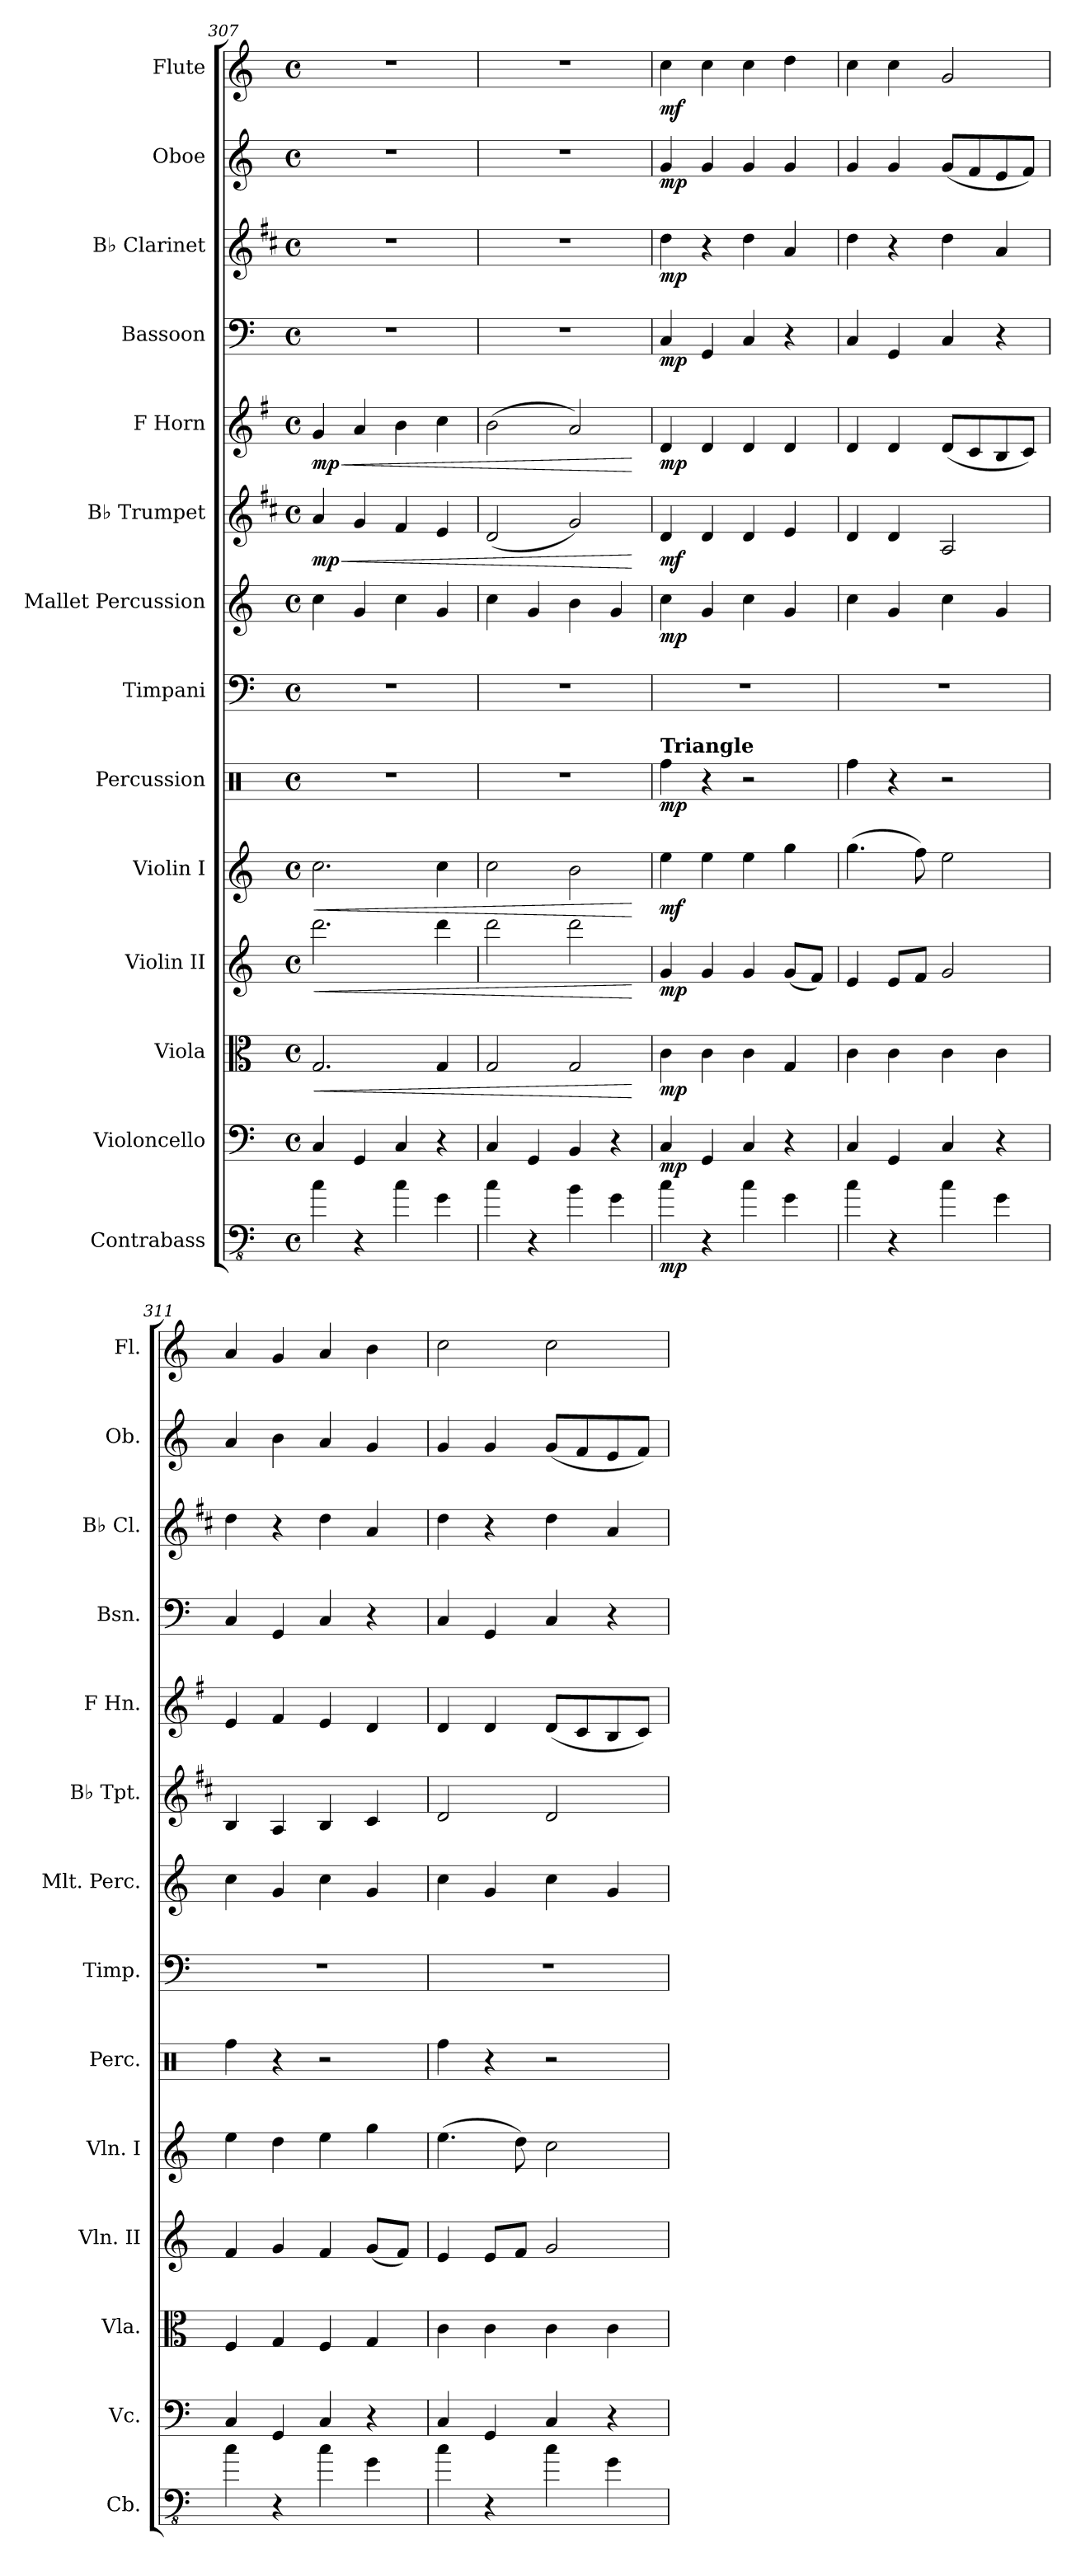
**kern	**dynam	**kern	**dynam	**kern	**dynam	**kern	**dynam	**kern	**dynam	**kern	**dynam	**kern	**kern	**dynam	**kern	**dynam	**kern	**dynam	**kern	**dynam	**kern	**dynam	**kern	**dynam	**kern	**dynam
*part14	*part14	*part13	*part13	*part12	*part12	*part11	*part11	*part10	*part10	*part9	*part9	*part8	*part7	*part7	*part6	*part6	*part5	*part5	*part4	*part4	*part3	*part3	*part2	*part2	*part1	*part1
*staff14	*staff14	*staff13	*staff13	*staff12	*staff12	*staff11	*staff11	*staff10	*staff10	*staff9	*staff9	*staff8	*staff7	*staff7	*staff6	*staff6	*staff5	*staff5	*staff4	*staff4	*staff3	*staff3	*staff2	*staff2	*staff1	*staff1
*I"Contrabass	*	*I"Violoncello	*	*I"Viola	*	*I"Violin II	*	*I"Violin I	*	*I"Percussion	*	*I"Timpani	*I"Mallet Percussion	*	*I"B♭ Trumpet	*	*I"F Horn	*	*I"Bassoon	*	*I"B♭ Clarinet	*	*I"Oboe	*	*I"Flute	*
*I'Cb.	*	*I'Vc.	*	*I'Vla.	*	*I'Vln. II	*	*I'Vln. I	*	*I'Perc.	*	*I'Timp.	*I'Mlt. Perc.	*	*I'B♭ Tpt.	*	*I'F Hn.	*	*I'Bsn.	*	*I'B♭ Cl.	*	*I'Ob.	*	*I'Fl.	*
*clefFv4	*	*clefF4	*	*clefC3	*	*clefG2	*	*clefG2	*	*clefX	*	*clefF4	*clefG2	*	*clefG2	*	*clefG2	*	*clefF4	*	*clefG2	*	*clefG2	*	*clefG2	*
*ITrd7c12	*	*	*	*	*	*	*	*	*	*	*	*	*ITrd-14c-24	*	*ITrd1c2	*	*ITrd4c7	*	*	*	*ITrd1c2	*	*	*	*	*
*k[]	*	*k[]	*	*k[]	*	*k[]	*	*k[]	*	*k[]	*	*k[]	*k[]	*	*k[]	*	*k[]	*	*k[]	*	*k[]	*	*k[]	*	*k[]	*
*M4/4	*	*M4/4	*	*M4/4	*	*M4/4	*	*M4/4	*	*M4/4	*	*M4/4	*M4/4	*	*M4/4	*	*M4/4	*	*M4/4	*	*M4/4	*	*M4/4	*	*M4/4	*
*met(c)	*	*met(c)	*	*met(c)	*	*met(c)	*	*met(c)	*	*met(c)	*	*met(c)	*met(c)	*	*met(c)	*	*met(c)	*	*met(c)	*	*met(c)	*	*met(c)	*	*met(c)	*
=307	=307	=307	=307	=307	=307	=307	=307	=307	=307	=307	=307	=307	=307	=307	=307	=307	=307	=307	=307	=307	=307	=307	=307	=307	=307	=307
!	!	!	!	!	!LO:HP:b	!	!LO:HP:b	!	!LO:HP:b	!	!	!	!	!	!	!LO:HP:b	!	!LO:HP:b	!	!	!	!	!	!	!	!
!	!	!	!	!	!	!	!	!	!	!	!	!	!	!	!	!LO:DY:n=1:b	!	!LO:DY:n=1:b	!	!	!	!	!	!	!	!
4C\	.	4C/	.	2.G/	<	2.ddd\	<	2.cc\	<	1r	.	1r	4cccc\	.	4g/	< mp	4c/	< mp	1r	.	1r	.	1r	.	1r	.
4r	.	4GG/	.	.	.	.	.	.	.	.	.	.	4ggg/	.	4f/	.	4d/	.	.	.	.	.	.	.	.	.
4C\	.	4C/	.	.	.	.	.	.	.	.	.	.	4cccc\	.	4e/	.	4e\	.	.	.	.	.	.	.	.	.
4GG\	.	4r	.	4G/	.	4ddd\	.	4cc\	.	.	.	.	4ggg/	.	4d/	.	4f\	.	.	.	.	.	.	.	.	.
=308	=308	=308	=308	=308	=308	=308	=308	=308	=308	=308	=308	=308	=308	=308	=308	=308	=308	=308	=308	=308	=308	=308	=308	=308	=308	=308
4C\	.	4C/	.	2G/	.	2ddd\	.	2cc\	.	1r	.	1r	4cccc\	.	(2c/	.	(2e\	.	1r	.	1r	.	1r	.	1r	.
4r	.	4GG/	.	.	.	.	.	.	.	.	.	.	4ggg/	.	.	.	.	.	.	.	.	.	.	.	.	.
4BB\	.	4BB/	.	2G/	.	2ddd\	.	2b\	.	.	.	.	4bbb\	.	2f/)	.	2d/)	.	.	.	.	.	.	.	.	.
4GG\	.	4r	.	.	.	.	.	.	.	.	.	.	4ggg/	.	.	.	.	.	.	.	.	.	.	.	.	.
.	.	.	.	.	[	.	[	.	[	.	.	.	.	.	.	[	.	[	.	.	.	.	.	.	.	.
!!LO:PB:g=z
=309	=309	=309	=309	=309	=309	=309	=309	=309	=309	=309	=309	=309	=309	=309	=309	=309	=309	=309	=309	=309	=309	=309	=309	=309	=309	=309
!	!	!	!	!	!	!	!	!	!	!LO:TX:a:B:t=Triangle	!	!	!	!	!	!	!	!	!	!	!	!	!	!	!	!
!	!LO:DY:b	!	!LO:DY:b	!	!LO:DY:b	!	!LO:DY:b	!	!LO:DY:b	!	!LO:DY:b	!	!	!LO:DY:b	!	!LO:DY:b	!	!LO:DY:b	!	!LO:DY:b	!	!LO:DY:b	!	!LO:DY:b	!	!LO:DY:b
4C\	mp	4C/	mp	4c\	mp	4g/	mp	4ee\	mf	4Rff\	mp	1r	4cccc\	mp	4c/	mf	4G/	mp	4C/	mp	4cc\	mp	4g/	mp	4cc\	mf
4r	.	4GG/	.	4c\	.	4g/	.	4ee\	.	4r	.	.	4ggg/	.	4c/	.	4G/	.	4GG/	.	4r	.	4g/	.	4cc\	.
4C\	.	4C/	.	4c\	.	4g/	.	4ee\	.	2r	.	.	4cccc\	.	4c/	.	4G/	.	4C/	.	4cc\	.	4g/	.	4cc\	.
4GG\	.	4r	.	4G/	.	(8g/L	.	4gg\	.	.	.	.	4ggg/	.	4d/	.	4G/	.	4r	.	4g/	.	4g/	.	4dd\	.
.	.	.	.	.	.	8f/J)	.	.	.	.	.	.	.	.	.	.	.	.	.	.	.	.	.	.	.	.
=310	=310	=310	=310	=310	=310	=310	=310	=310	=310	=310	=310	=310	=310	=310	=310	=310	=310	=310	=310	=310	=310	=310	=310	=310	=310	=310
4C\	.	4C/	.	4c\	.	4e/	.	(4.gg\	.	4Rff\	.	1r	4cccc\	.	4c/	.	4G/	.	4C/	.	4cc\	.	4g/	.	4cc\	.
4r	.	4GG/	.	4c\	.	8e/L	.	.	.	4r	.	.	4ggg/	.	4c/	.	4G/	.	4GG/	.	4r	.	4g/	.	4cc\	.
.	.	.	.	.	.	8f/J	.	8ff\)	.	.	.	.	.	.	.	.	.	.	.	.	.	.	.	.	.	.
4C\	.	4C/	.	4c\	.	2g/	.	2ee\	.	2r	.	.	4cccc\	.	2G/	.	(8G/L	.	4C/	.	4cc\	.	(8g/L	.	2g/	.
.	.	.	.	.	.	.	.	.	.	.	.	.	.	.	.	.	8F/	.	.	.	.	.	8f/	.	.	.
4GG\	.	4r	.	4c\	.	.	.	.	.	.	.	.	4ggg/	.	.	.	8E/	.	4r	.	4g/	.	8e/	.	.	.
.	.	.	.	.	.	.	.	.	.	.	.	.	.	.	.	.	8F/J)	.	.	.	.	.	8f/J)	.	.	.
=311	=311	=311	=311	=311	=311	=311	=311	=311	=311	=311	=311	=311	=311	=311	=311	=311	=311	=311	=311	=311	=311	=311	=311	=311	=311	=311
4C\	.	4C/	.	4F/	.	4f/	.	4ee\	.	4Rff\	.	1r	4cccc\	.	4A/	.	4A/	.	4C/	.	4cc\	.	4a/	.	4a/	.
4r	.	4GG/	.	4G/	.	4g/	.	4dd\	.	4r	.	.	4ggg/	.	4G/	.	4B/	.	4GG/	.	4r	.	4b\	.	4g/	.
4C\	.	4C/	.	4F/	.	4f/	.	4ee\	.	2r	.	.	4cccc\	.	4A/	.	4A/	.	4C/	.	4cc\	.	4a/	.	4a/	.
4GG\	.	4r	.	4G/	.	(8g/L	.	4gg\	.	.	.	.	4ggg/	.	4B/	.	4G/	.	4r	.	4g/	.	4g/	.	4b\	.
.	.	.	.	.	.	8f/J)	.	.	.	.	.	.	.	.	.	.	.	.	.	.	.	.	.	.	.	.
=312	=312	=312	=312	=312	=312	=312	=312	=312	=312	=312	=312	=312	=312	=312	=312	=312	=312	=312	=312	=312	=312	=312	=312	=312	=312	=312
4C\	.	4C/	.	4c\	.	4e/	.	(4.ee\	.	4Rff\	.	1r	4cccc\	.	2c/	.	4G/	.	4C/	.	4cc\	.	4g/	.	2cc\	.
4r	.	4GG/	.	4c\	.	8e/L	.	.	.	4r	.	.	4ggg/	.	.	.	4G/	.	4GG/	.	4r	.	4g/	.	.	.
.	.	.	.	.	.	8f/J	.	8dd\)	.	.	.	.	.	.	.	.	.	.	.	.	.	.	.	.	.	.
4C\	.	4C/	.	4c\	.	2g/	.	2cc\	.	2r	.	.	4cccc\	.	2c/	.	(8G/L	.	4C/	.	4cc\	.	(8g/L	.	2cc\	.
.	.	.	.	.	.	.	.	.	.	.	.	.	.	.	.	.	8F/	.	.	.	.	.	8f/	.	.	.
4GG\	.	4r	.	4c\	.	.	.	.	.	.	.	.	4ggg/	.	.	.	8E/	.	4r	.	4g/	.	8e/	.	.	.
.	.	.	.	.	.	.	.	.	.	.	.	.	.	.	.	.	8F/J)	.	.	.	.	.	8f/J)	.	.	.
=	=	=	=	=	=	=	=	=	=	=	=	=	=	=	=	=	=	=	=	=	=	=	=	=	=	=
*-	*-	*-	*-	*-	*-	*-	*-	*-	*-	*-	*-	*-	*-	*-	*-	*-	*-	*-	*-	*-	*-	*-	*-	*-	*-	*-
